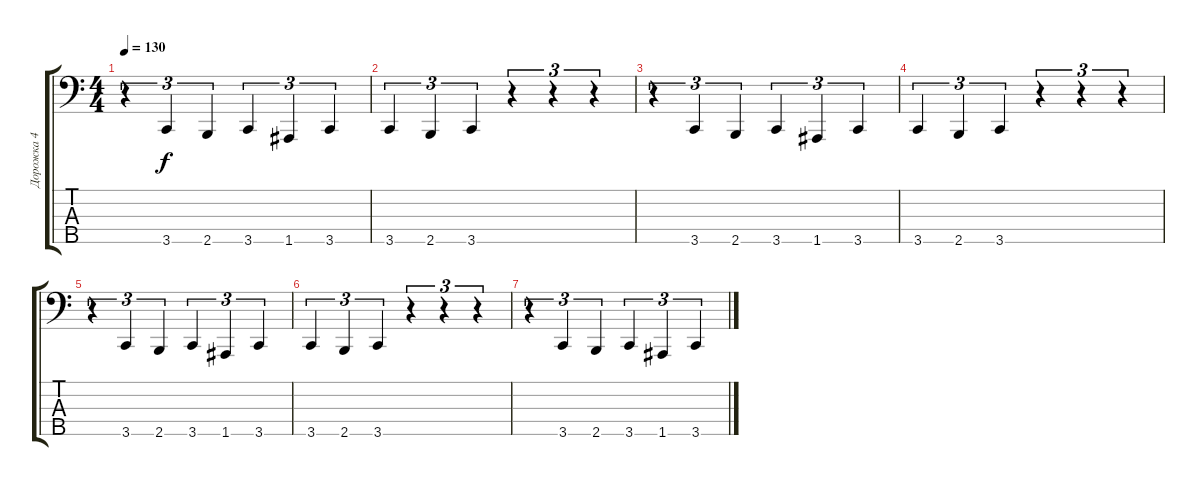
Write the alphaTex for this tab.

\track ("Дорожка 4" "Дорожка 4") {instrument electricbassfinger}
\staff {score tabs}
\tuning (G2 D2 A1 E1 A0) {hide}
\ts (4 4)
\tempo 130
\clef f4
\ks c
r.4{tu (3 2) dy f} 3.5.4{tu (3 2)} 2.5.4{tu (3 2)} 3.5.4{tu (3 2)} 1.5.4{tu (3 2)} 3.5.4{tu (3 2)} |
3.5.4{tu (3 2)} 2.5.4{tu (3 2)} 3.5.4{tu (3 2)} r.4{tu (3 2)} r.4{tu (3 2)} r.4{tu (3 2)} |
r.4{tu (3 2)} 3.5.4{tu (3 2)} 2.5.4{tu (3 2)} 3.5.4{tu (3 2)} 1.5.4{tu (3 2)} 3.5.4{tu (3 2)} |
3.5.4{tu (3 2)} 2.5.4{tu (3 2)} 3.5.4{tu (3 2)} r.4{tu (3 2)} r.4{tu (3 2)} r.4{tu (3 2)} |
r.4{tu (3 2)} 3.5.4{tu (3 2)} 2.5.4{tu (3 2)} 3.5.4{tu (3 2)} 1.5.4{tu (3 2)} 3.5.4{tu (3 2)} |
3.5.4{tu (3 2)} 2.5.4{tu (3 2)} 3.5.4{tu (3 2)} r.4{tu (3 2)} r.4{tu (3 2)} r.4{tu (3 2)} |
r.4{tu (3 2)} 3.5.4{tu (3 2)} 2.5.4{tu (3 2)} 3.5.4{tu (3 2)} 1.5.4{tu (3 2)} 3.5.4{tu (3 2)}
